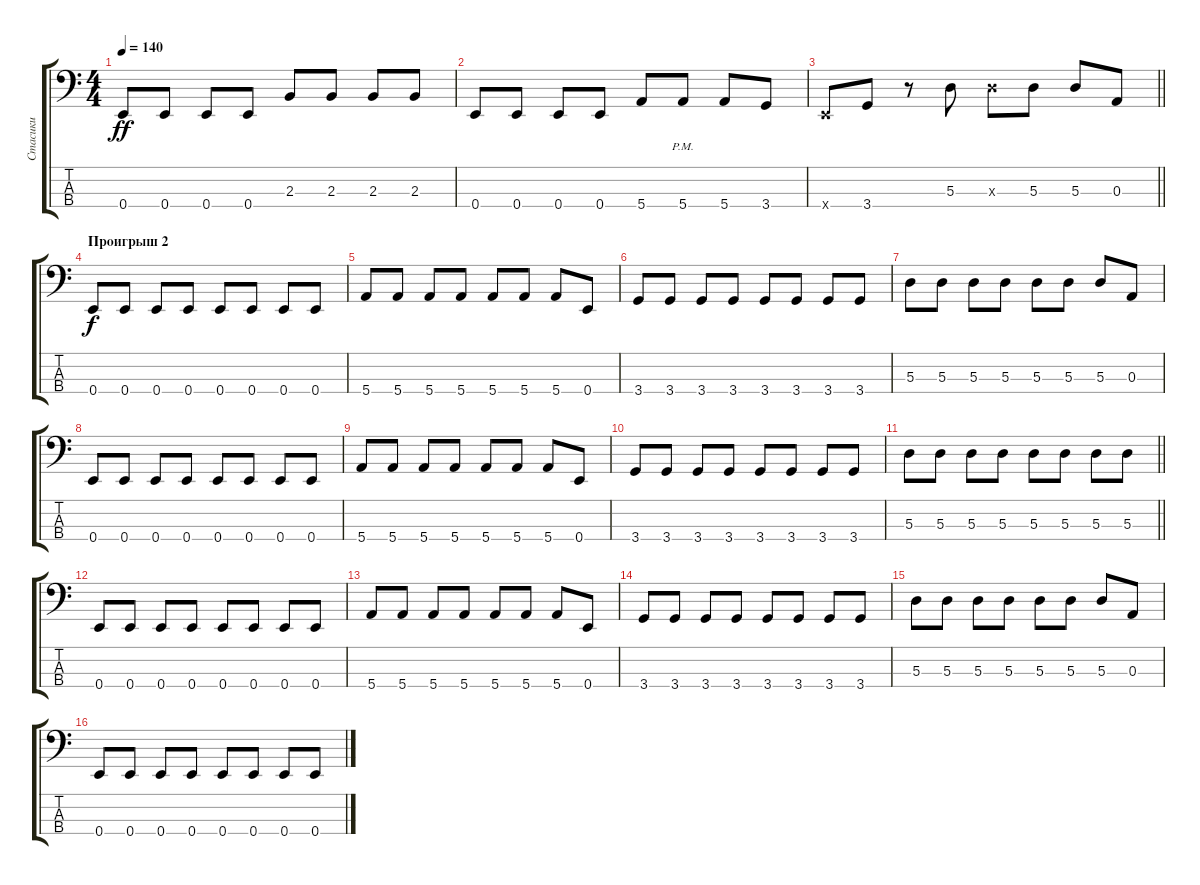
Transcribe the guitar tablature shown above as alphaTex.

\track ("Стасики" "Стасики") {instrument electricbasspick}
\staff {score tabs}
\tuning (G2 D2 A1 E1) {hide}
\ts (4 4)
\tempo 140
\clef f4
\ks c
0.4.8{dy ff} 0.4.8 0.4.8 0.4.8 2.3.8 2.3.8 2.3.8 2.3.8 |
0.4.8 0.4.8 0.4.8 0.4.8 5.4.8 5.4{pm}.8 5.4.8 3.4.8 |
\barLineRight lightlight
0.4{x}.8 3.4.8 r.8 5.3.8 5.3{x}.8 5.3.8 5.3.8 0.3.8 |
\section ("" "Проигрыш 2")
0.4.8{dy f} 0.4.8 0.4.8 0.4.8 0.4.8 0.4.8 0.4.8 0.4.8 |
5.4.8 5.4.8 5.4.8 5.4.8 5.4.8 5.4.8 5.4.8 0.4.8 |
3.4.8 3.4.8 3.4.8 3.4.8 3.4.8 3.4.8 3.4.8 3.4.8 |
5.3.8 5.3.8 5.3.8 5.3.8 5.3.8 5.3.8 5.3.8 0.3.8 |
0.4.8 0.4.8 0.4.8 0.4.8 0.4.8 0.4.8 0.4.8 0.4.8 |
5.4.8 5.4.8 5.4.8 5.4.8 5.4.8 5.4.8 5.4.8 0.4.8 |
3.4.8 3.4.8 3.4.8 3.4.8 3.4.8 3.4.8 3.4.8 3.4.8 |
\barLineRight lightlight
5.3.8 5.3.8 5.3.8 5.3.8 5.3.8 5.3.8 5.3.8 5.3.8 |
0.4.8{volume 16} 0.4.8 0.4.8 0.4.8 0.4.8 0.4.8 0.4.8 0.4.8 |
5.4.8 5.4.8 5.4.8 5.4.8 5.4.8 5.4.8 5.4.8 0.4.8 |
3.4.8 3.4.8 3.4.8 3.4.8 3.4.8 3.4.8 3.4.8 3.4.8 |
5.3.8 5.3.8 5.3.8 5.3.8 5.3.8 5.3.8 5.3.8 0.3.8 |
0.4.8 0.4.8 0.4.8 0.4.8 0.4.8 0.4.8 0.4.8 0.4.8
